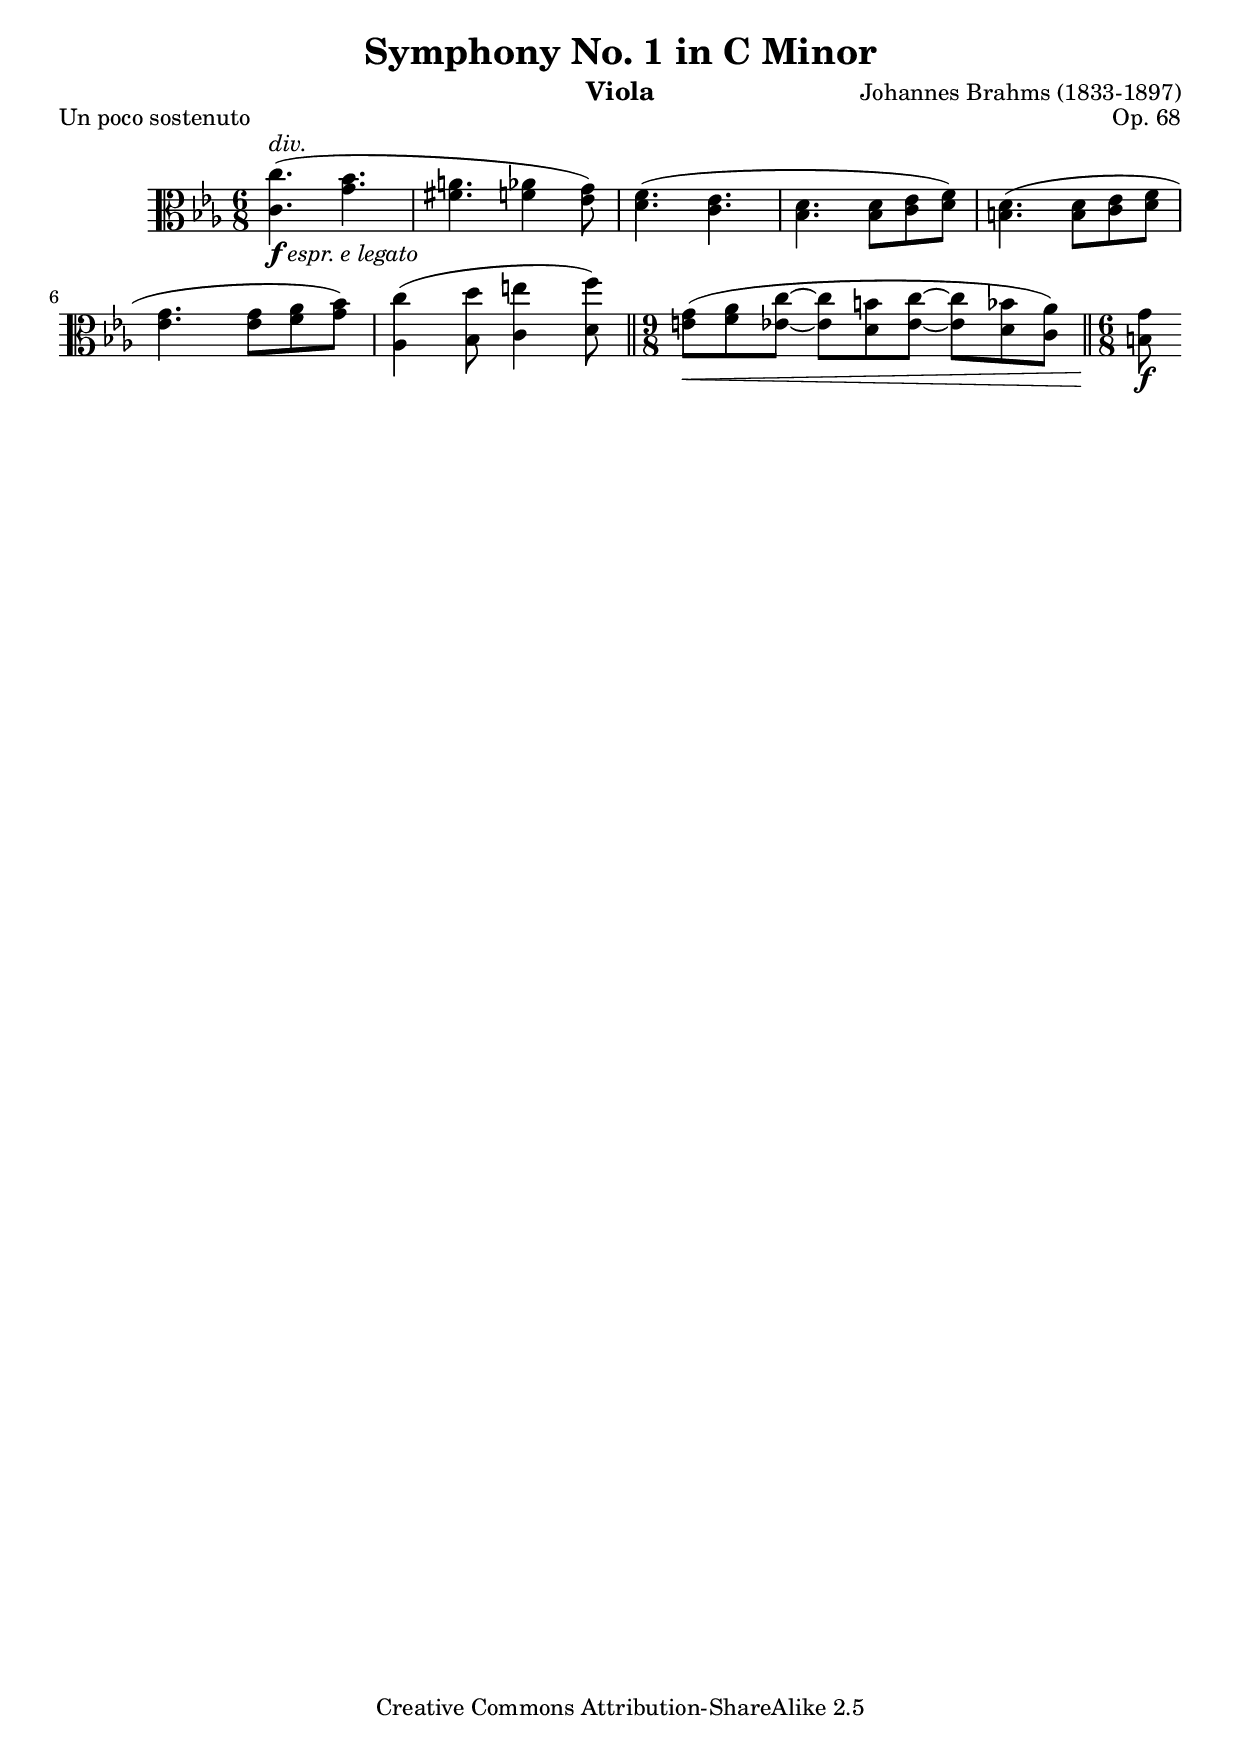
\version "2.8.1"

\include "defs.lyi"
\include "defs.lyi"

violaMvtI = \relative c''
{
  \time 6/8
  \key c \minor
  \clef alto
  <<
    {
      c4.(^\markup{\italic div.} bes |
      a aes4 g8) |
      f4.( ees |
      d4. d8 ees f) |
      d4.( d8 ees f |
      g4. g8 aes bes) |
      c4( d8 e4 f8) | \bar "||"
      \time 9/8
      g,8(\< aes c~ c b c~ c bes aes) | \bar "||"
      \time 6/8
      g8\f
    }
    {
      c,4.(_\markup{\dynamic f \italic{espr. e legato}} g' |
      fis f4 ees8) |
      d4.( c |
      bes4. bes8 c d) |
      b4.( b8 c d |
      ees4. ees8 f g) |
      aes,4( bes8 c4 d8) | \bar "||"
      \time 9/8
      e8(\< f ees~ ees d ees~ ees d c) | \bar "||"
      \time 6/8
      b8\f
    }
  >>
}


\include "defs.lyi"

violaMvtII = \relative c'
{
}


\include "defs.lyi"

violaMvtIII = \relative c'
{
}


\include "defs.lyi"

violaMvtIV = \relative c'
{
}



instrument = "Viola"

\book
{
  \include "header.lyi"
  \score
  {
    \new Staff
    {
      \set Score.skipBars = ##t
      \violaMvtI
    }
    \header { piece = \MvtI }
  }
  \score
  {
    \new Staff
    {
      \set Score.skipBars = ##t
      \violaMvtII
    }
    \header { piece = \MvtII }
  }
  \score
  {
    \new Staff
    {
      \set Score.skipBars = ##t
      \violaMvtIII
    }
    \header { piece = \MvtIII }
  }
  \score
  {
    \new Staff
    {
      \set Score.skipBars = ##t
      \violaMvtIV
    }
    \header { piece = \MvtIV }
  }
}

